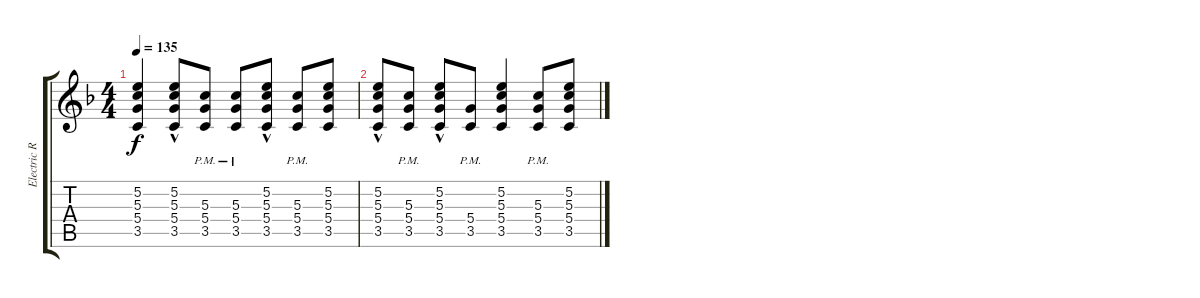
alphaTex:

\track ("Electric Rythm" "Electric R") {instrument distortionguitar}
\staff {score tabs}
\tuning (E4 B3 G3 D3 A2 E2) {hide}
\ts (4 4)
\tempo 135
\clef g2
\ks f
(5.2 5.3 5.4 3.5).4{dy f} (5.2{hac} 5.3 5.4 3.5).8 (5.3{pm} 5.4{pm} 3.5{pm}).8 (5.3{pm} 5.4{pm} 3.5{pm}).8 (5.2{hac} 5.3 5.4 3.5).8 (5.3{pm} 5.4{pm} 3.5{pm}).8 (5.2 5.3 5.4 3.5).8 |
(5.2{hac} 5.3 5.4 3.5).8 (5.3{pm} 5.4{pm} 3.5{pm}).8 (5.2{hac} 5.3{hac} 5.4 3.5).8 (5.4{pm} 3.5{pm}).8 (5.2 5.3 5.4 3.5).4 (5.3{pm} 5.4{pm} 3.5{pm}).8 (5.2 5.3 5.4 3.5).8
